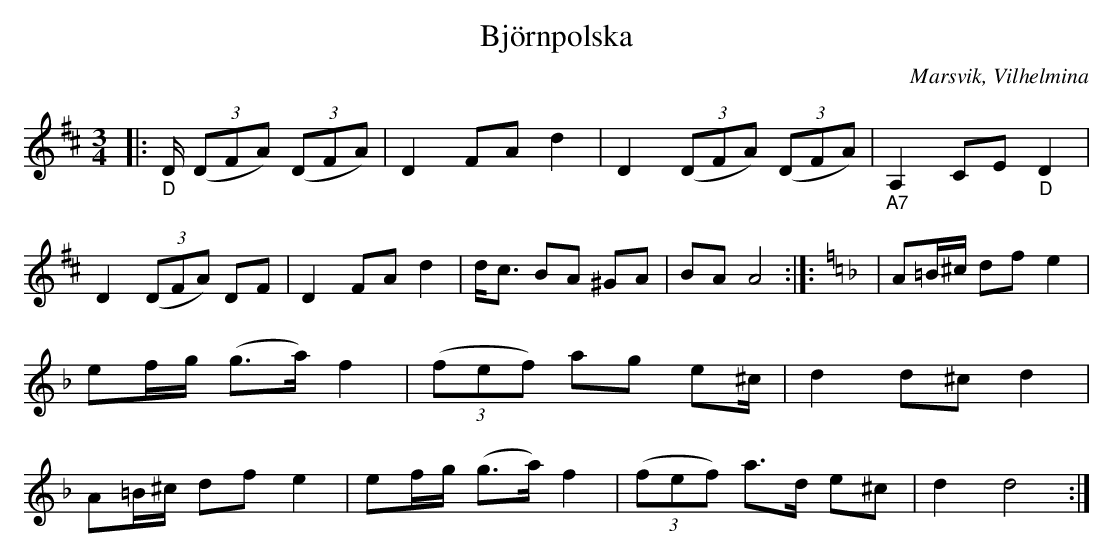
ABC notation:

X:1
T:Björnpolska
O:Marsvik, Vilhelmina
M:3/4
L:1/16
K:D
|:"_D" D ((3D2F2A2) ((3D2F2A2) | D4 F2A2 d4 | D4 ((3D2F2A2) ((3D2F2A2) | "_A7" A,4 C2E2 "_D"D4 | D4 ((3D2F2A2) D2F2 | D4 F2A2 d4 | dc3 B2A2 ^G2A2 | B2A2 A8   :|]: [K:Dm] | A2=B^c d2f2 e4 | e2fg (g3a) f4 | ((3f2e2f2) a2g2 e2^c | d4 d2^c2 d4 | A2=B^c d2f2 e4 | e2fg (g3a) f4 | ((3f2e2f2) a3d e2^c2 | d4 d8 :|
